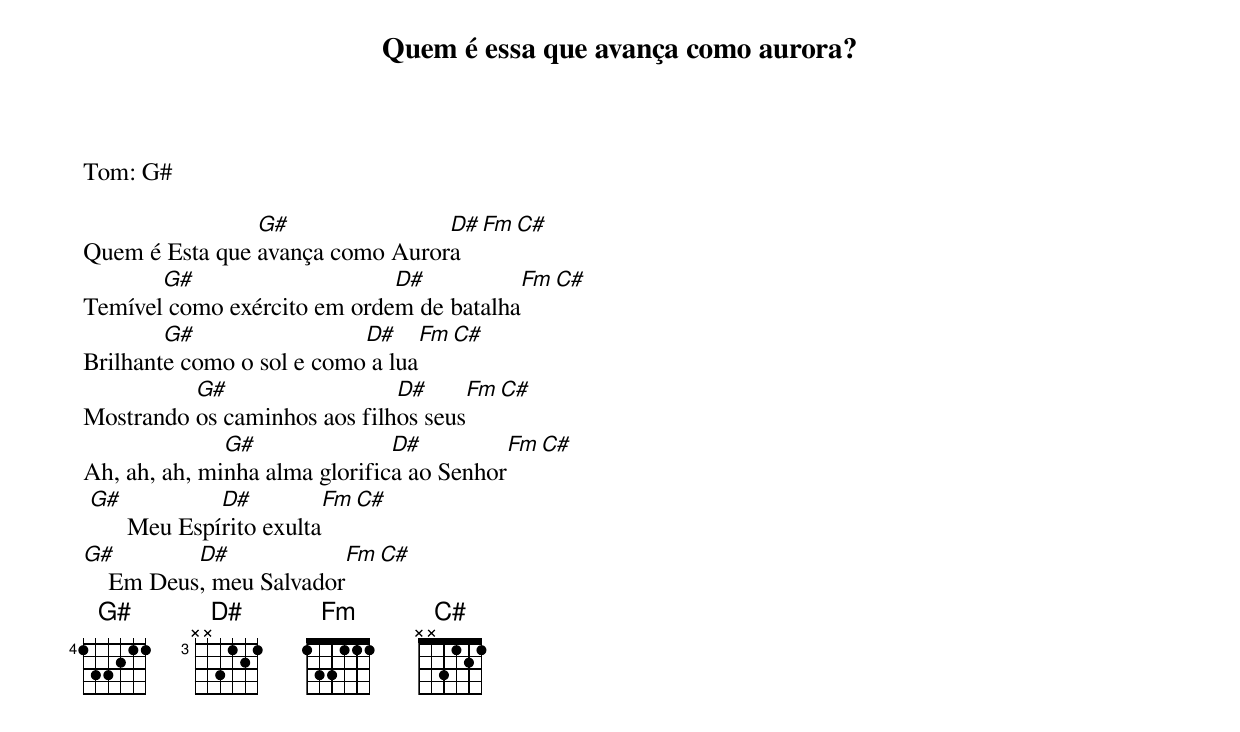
Quem é essa que avança como aurora?
Tom: G#

                G#               D#                     Fm      C#
Quem é Esta que avança como Aurora
       G#                    D#                                     Fm       C#
Temível como exército em ordem de batalha
        G#                 D#                   Fm    C#
Brilhante como o sol e como a lua
          G#                  D#                          Fm      C#
Mostrando os caminhos aos filhos seus
              G#               D#                             Fm      C#
Ah, ah, ah, minha alma glorifica ao Senhor
 G#            D#           Fm    C#
       Meu Espírito exulta
G#         D#                     Fm    C#
    Em Deus, meu Salvador
